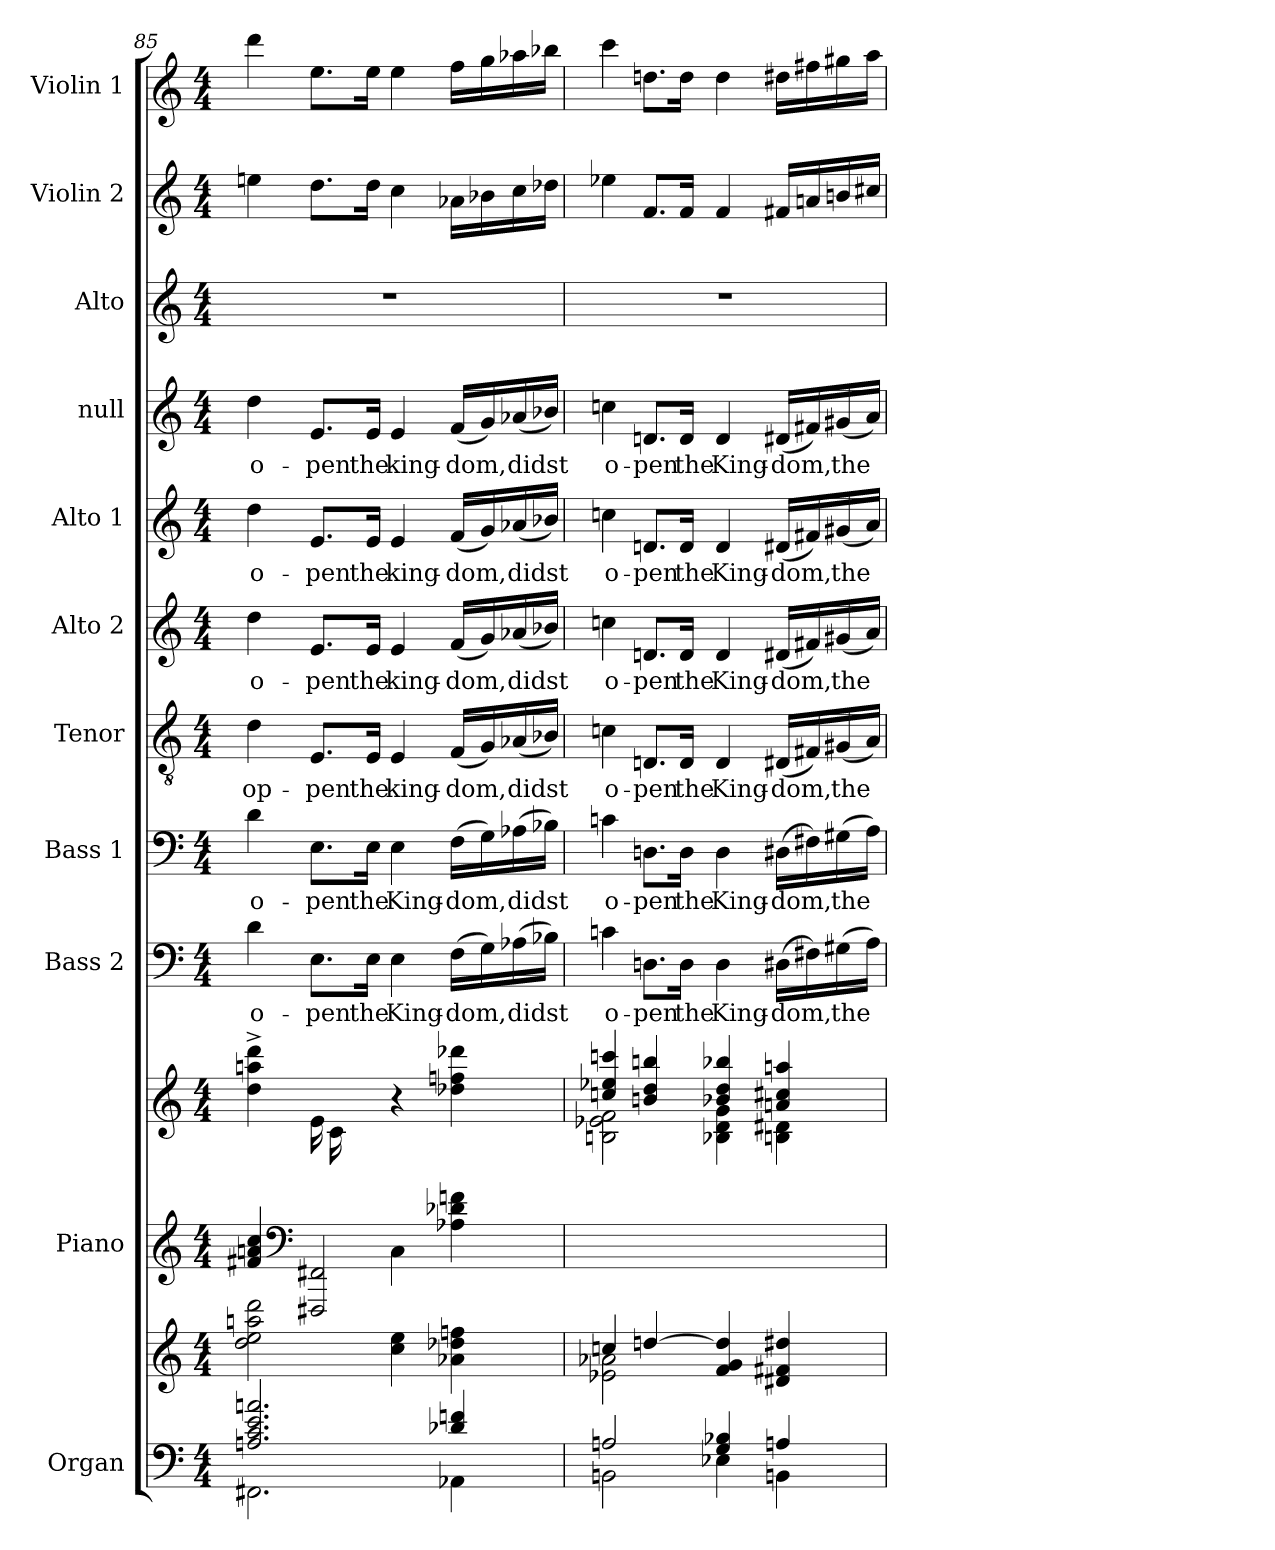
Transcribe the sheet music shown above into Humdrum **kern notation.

**kern	**kern	**kern	**kern	**kern	**text	**kern	**text	**kern	**text	**kern	**text	**kern	**text	**kern	**text	**kern	**kern	**kern
*part11	*part11	*part10	*part10	*part9	*part9	*part8	*part8	*part7	*part7	*part6	*part6	*part5	*part5	*part4	*part4	*part3	*part2	*part1
*staff13	*staff12	*staff11	*staff10	*staff9	*staff9	*staff8	*staff8	*staff7	*staff7	*staff6	*staff6	*staff5	*staff5	*staff4	*staff4	*staff3	*staff2	*staff1
*I"Organ	*	*I"Piano	*	*I"Bass 2	*	*I"Bass 1	*	*I"Tenor	*	*I"Alto 2	*	*I"Alto 1	*	*I"null	*	*I"Alto	*I"Violin 2	*I"Violin 1
*I'Org.	*	*	*	*I'B. 2	*	*I'B. 1	*	*I'T.	*	*I'A. 2	*	*I'A. 1	*	*	*	*	*I'Vln. 2	*I'Vln. 1
!!LO:PB:g=z
*clefF4	*clefG2	*clefG2	*clefG2	*clefF4	*	*clefF4	*	*clefGv2	*	*clefG2	*	*clefG2	*	*clefG2	*	*clefG2	*clefG2	*clefG2
*k[]	*k[]	*k[]	*k[]	*k[]	*	*k[]	*	*k[]	*	*k[]	*	*k[]	*	*k[]	*	*k[]	*k[]	*k[]
*M4/4	*M4/4	*M4/4	*M4/4	*M4/4	*	*M4/4	*	*M4/4	*	*M4/4	*	*M4/4	*	*M4/4	*	*M4/4	*M4/4	*M4/4
=85	=85	=85	=85	=85	=85	=85	=85	=85	=85	=85	=85	=85	=85	=85	=85	=85	=85	=85
*^	*	*^	*	*	*	*	*	*	*	*	*	*	*	*	*	*	*	*
*	*	*	*	*^	*	*	*	*	*	*	*	*	*	*	*	*	*	*	*	*
!	!	!	!	!	!	!	!	!LO:LY:b	!	!LO:LY:b	!	!LO:LY:b	!	!LO:LY:b	!	!LO:LY:b	!	!LO:LY:b	!	!	!
2.An/ 2.c/ 2.e/ 2.an/	2.FF#X\	2dd\ 2ee\ 2aan\ 2ddd\	4.ryy	4f#X/ 4an/ 4cc/	2ryy	4dd\^ 4aan\^ 4ddd\^	4d\	o-	4d\	o-	4d\	op-	4dd\	o-	4dd\	o-	4dd\	o-	1r	4een\	4ddd\
*	*	*	*clefF4	*	*	*	*	*	*	*	*	*	*	*	*	*	*	*	*	*	*
!	!	!	!	!	!	!	!	!LO:LY:b	!	!LO:LY:b	!	!LO:LY:b	!	!LO:LY:b	!	!LO:LY:b	!	!LO:LY:b	!	!	!
.	.	.	.	2FFF#X/ 2FF#X/	.	16e\LL	8.E\L	-pen	8.E\L	-pen	8.E/L	-pen	8.e/L	-pen	8.e/L	-pen	8.e/L	-pen	.	8.dd\L	8.ee\L
.	.	.	.	.	.	16c\	.	.	.	.	.	.	.	.	.	.	.	.	.	.	.
.	.	.	16A/	.	.	8ryy	.	.	.	.	.	.	.	.	.	.	.	.	.	.	.
!	!	!	!	!	!	!	!	!LO:LY:b	!	!LO:LY:b	!	!LO:LY:b	!	!LO:LY:b	!	!LO:LY:b	!	!LO:LY:b	!	!	!
.	.	.	16E/JJ	.	.	.	16E\Jk	the	16E\Jk	the	16E/Jk	the	16e/Jk	the	16e/Jk	the	16e/Jk	the	.	16dd\Jk	16ee\Jk
!	!	!	!	!	!	!	!	!LO:LY:b	!	!LO:LY:b	!	!LO:LY:b	!	!LO:LY:b	!	!LO:LY:b	!	!LO:LY:b	!	!	!
.	.	4cc\ 4ee\	2ryy	.	4C\	4r	4E\	King-	4E\	King-	4E/	king-	4e/	king-	4e/	king-	4e/	king-	.	4cc\	4ee\
!	!	!	!	!	!	!	!	!LO:LY:b	!	!LO:LY:b	!	!LO:LY:b	!	!LO:LY:b	!	!LO:LY:b	!	!LO:LY:b	!	!	!
4d-X/ 4fn/	4AA-X\	4a-X\ 4dd-X\ 4ffn\	.	4A-X\ 4d-X\ 4fn\	4ryy	4dd-X\ 4ffn\ 4ddd-X\	(>16F\LL	-dom,	(>16F\LL	-dom,	(<16F/LL	-dom,	(<16f/LL	-dom,	(<16f/LL	-dom,	(<16f/LL	-dom,	.	16a-X\LL	16ff\LL
.	.	.	.	.	.	.	16G\)	.	16G\)	.	16G/)	.	16g/)	.	16g/)	.	16g/)	.	.	16b-X\	16gg\
!	!	!	!	!	!	!	!	!LO:LY:b	!	!LO:LY:b	!	!LO:LY:b	!	!LO:LY:b	!	!LO:LY:b	!	!LO:LY:b	!	!	!
.	.	.	.	.	.	.	(>16A-X\	didst	(>16A-X\	didst	(<16A-X/	didst	(<16a-X/	didst	(<16a-X/	didst	(<16a-X/	didst	.	16cc\	16aa-X\
.	.	.	.	.	.	.	16B-X\JJ)	.	16B-X\JJ)	.	16B-X/JJ)	.	16b-X/JJ)	.	16b-X/JJ)	.	16b-X/JJ)	.	.	16dd-X\JJ	16bb-X\JJ
*	*	*	*v	*v	*v	*	*	*	*	*	*	*	*	*	*	*	*	*	*	*	*
=86	=86	=86	=86	=86	=86	=86	=86	=86	=86	=86	=86	=86	=86	=86	=86	=86	=86	=86	=86
*	*	*^	*	*^	*	*	*	*	*	*	*	*	*	*	*	*	*	*	*
!	!	!	!	!	!	!	!	!LO:LY:b	!	!LO:LY:b	!	!LO:LY:b	!	!LO:LY:b	!	!LO:LY:b	!	!LO:LY:b	!	!	!
2An/	2BBn\	4ccn/	2e-X\ 2a-X\	1ryy	4ccn/ 4ee-X/ 4cccn/	2Bn\ 2e-X\ 2f\	4cn\	o-	4cn\	o-	4cn\	o-	4ccn\	o-	4ccn\	o-	4ccn\	o-	1r	4ee-X\	4ccc\
!	!	!	!	!	!	!	!	!LO:LY:b	!	!LO:LY:b	!	!LO:LY:b	!	!LO:LY:b	!	!LO:LY:b	!	!LO:LY:b	!	!	!
.	.	[4ddn/	.	.	4bn/ 4dd/ 4bbn/	.	8.Dn\L	-pen	8.Dn\L	-pen	8.Dn/L	-pen	8.dn/L	-pen	8.dn/L	-pen	8.dn/L	-pen	.	8.f/L	8.ddn\L
!	!	!	!	!	!	!	!	!LO:LY:b	!	!LO:LY:b	!	!LO:LY:b	!	!LO:LY:b	!	!LO:LY:b	!	!LO:LY:b	!	!	!
.	.	.	.	.	.	.	16D\Jk	the	16D\Jk	the	16D/Jk	the	16d/Jk	the	16d/Jk	the	16d/Jk	the	.	16f/Jk	16dd\Jk
!	!	!	!	!	!	!	!	!LO:LY:b	!	!LO:LY:b	!	!LO:LY:b	!	!LO:LY:b	!	!LO:LY:b	!	!LO:LY:b	!	!	!
4G/ 4B-X/	4E-X\	4f/ 4g/ 4dd/]	2ryy	.	4b-X/ 4dd/ 4bb-X/	4B-X\ 4d\ 4g\	4D\	King-	4D\	King-	4D/	King-	4d/	King-	4d/	King-	4d/	King-	.	4f/	4dd\
!	!	!	!	!	!	!	!	!LO:LY:b	!	!LO:LY:b	!	!LO:LY:b	!	!LO:LY:b	!	!LO:LY:b	!	!LO:LY:b	!	!	!
4An/	4BBn\	4d#X/ 4f#X/ 4dd#X/	.	.	4an/ 4cc#X/ 4aan/	4Bn\ 4d#X\	(>16D#X\LL	-dom,	(>16D#X\LL	-dom,	(<16D#X/LL	-dom,	(<16d#X/LL	-dom,	(<16d#X/LL	-dom,	(<16d#X/LL	-dom,	.	16f#X/LL	16dd#X\LL
.	.	.	.	.	.	.	16F#X\)	.	16F#X\)	.	16F#X/)	.	16f#X/)	.	16f#X/)	.	16f#X/)	.	.	16an/	16ff#X\
!	!	!	!	!	!	!	!	!LO:LY:b	!	!LO:LY:b	!	!LO:LY:b	!	!LO:LY:b	!	!LO:LY:b	!	!LO:LY:b	!	!	!
.	.	.	.	.	.	.	(>16G#X\	the	(>16G#X\	the	(<16G#X/	the	(<16g#X/	the	(<16g#X/	the	(<16g#X/	the	.	16bn/	16gg#X\
.	.	.	.	.	.	.	16A\JJ)	.	16A\JJ)	.	16A/JJ)	.	16a/JJ)	.	16a/JJ)	.	16a/JJ)	.	.	16cc#X/JJ	16aa\JJ
*v	*v	*	*	*	*v	*v	*	*	*	*	*	*	*	*	*	*	*	*	*	*	*
*	*v	*v	*	*	*	*	*	*	*	*	*	*	*	*	*	*	*	*	*
=	=	=	=	=	=	=	=	=	=	=	=	=	=	=	=	=	=	=
*-	*-	*-	*-	*-	*-	*-	*-	*-	*-	*-	*-	*-	*-	*-	*-	*-	*-	*-
